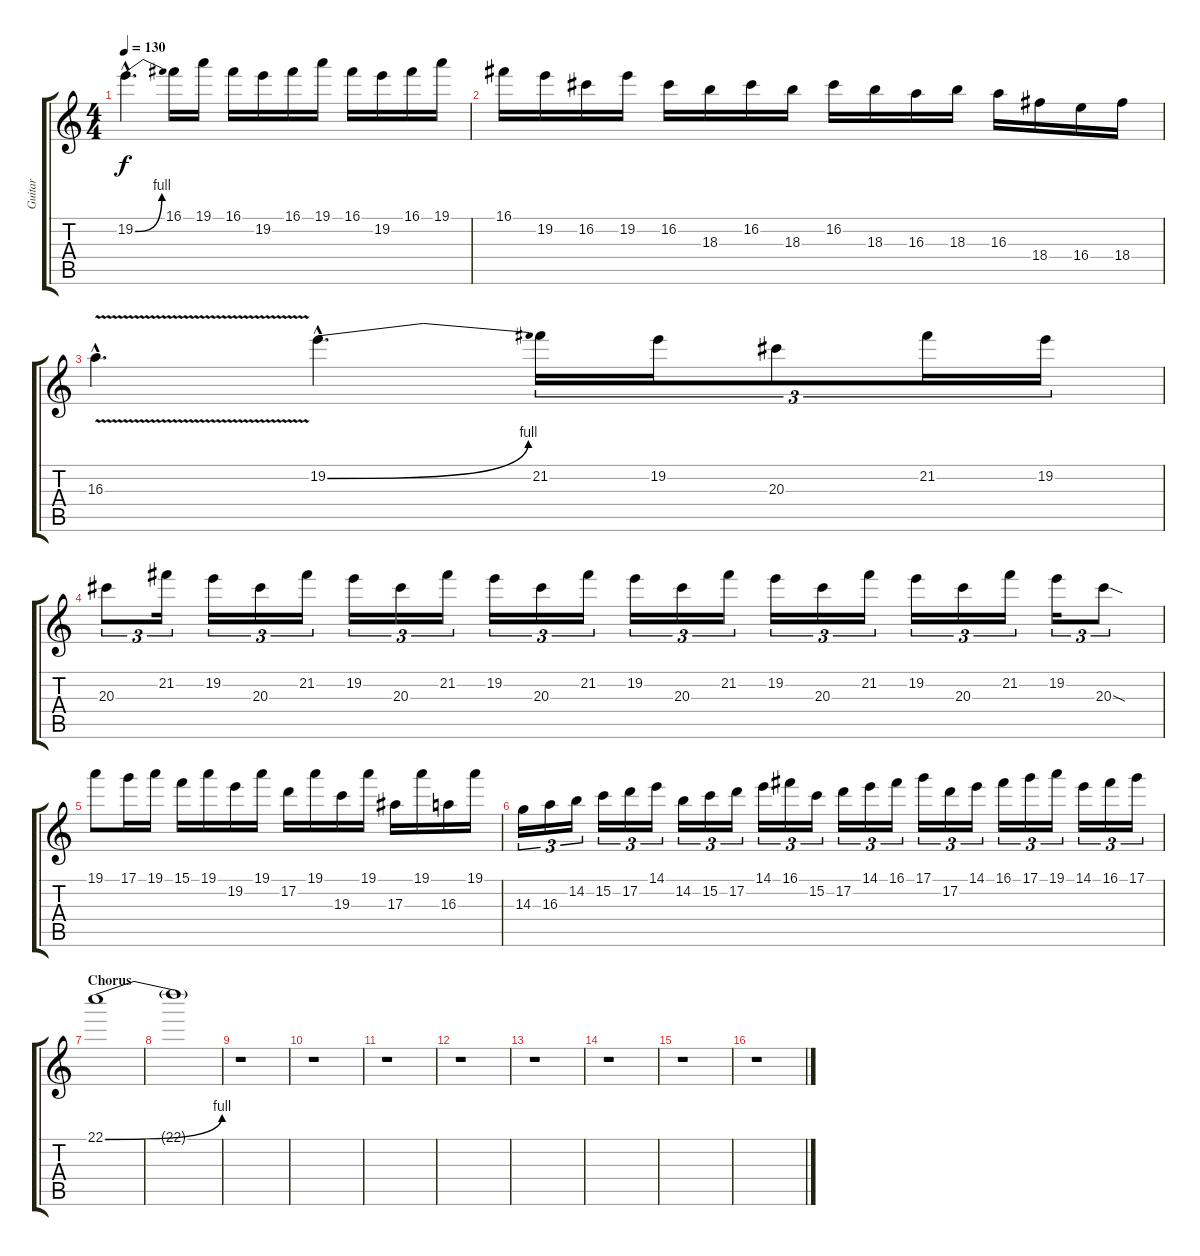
\track ("Guitar" "Guitar") {instrument distortionguitar}
\staff {score tabs}
\tuning (D4 A3 F3 C3 G2 D2) {hide}
\ts (4 4)
\tempo 130
\clef g2
\ks c
19.2{be (bend 0 0 60 4) hac}.4{d dy f} 16.1.16 19.1.16 16.1.16 19.2.16 16.1.16 19.1.16 16.1.16 19.2.16 16.1.16 19.1.16 |
16.1.16 19.2.16 16.2.16 19.2.16 16.2.16 18.3.16 16.2.16 18.3.16 16.2.16 18.3.16 16.3.16 18.3.16 16.3.16 18.4.16 16.4.16 18.4.16 |
16.3{v hac}.4{d} 19.2{be (bend 0 0 60 4) hac}.4{d} 21.2.16{tu (3 2)} 19.2.16{tu (3 2)} 20.3.8{tu (3 2)} 21.2.16{tu (3 2)} 19.2.16{tu (3 2)} |
20.3.8{tu (3 2)} 21.2.16{tu (3 2)} 19.2.16{tu (3 2)} 20.3.16{tu (3 2)} 21.2.16{tu (3 2)} 19.2.16{tu (3 2)} 20.3.16{tu (3 2)} 21.2.16{tu (3 2)} 19.2.16{tu (3 2)} 20.3.16{tu (3 2)} 21.2.16{tu (3 2)} 19.2.16{tu (3 2)} 20.3.16{tu (3 2)} 21.2.16{tu (3 2)} 19.2.16{tu (3 2)} 20.3.16{tu (3 2)} 21.2.16{tu (3 2)} 19.2.16{tu (3 2)} 20.3.16{tu (3 2)} 21.2.16{tu (3 2)} 19.2.16{tu (3 2)} 20.3{sod}.8{tu (3 2)} |
19.1.8 17.1.16 19.1.16 15.1.16 19.1.16 19.2.16 19.1.16 17.2.16 19.1.16 19.3.16 19.1.16 17.3.16 19.1.16 16.3.16 19.1.16 |
14.3.16{tu (3 2)} 16.3.16{tu (3 2)} 14.2.16{tu (3 2)} 15.2.16{tu (3 2)} 17.2.16{tu (3 2)} 14.1.16{tu (3 2)} 14.2.16{tu (3 2)} 15.2.16{tu (3 2)} 17.2.16{tu (3 2)} 14.1.16{tu (3 2)} 16.1.16{tu (3 2)} 15.2.16{tu (3 2)} 17.2.16{tu (3 2)} 14.1.16{tu (3 2)} 16.1.16{tu (3 2)} 17.1.16{tu (3 2)} 17.2.16{tu (3 2)} 14.1.16{tu (3 2)} 16.1.16{tu (3 2)} 17.1.16{tu (3 2)} 19.1.16{tu (3 2)} 14.1.16{tu (3 2)} 16.1.16{tu (3 2)} 17.1.16{tu (3 2)} |
\section ("" "Chorus")
22.1{be (bend 0 0 60 4)}.1{volume 0} |
22.1{t}.1 |
r.1 |
r.1 |
r.1 |
r.1 |
r.1 |
r.1 |
r.1 |
r.1
